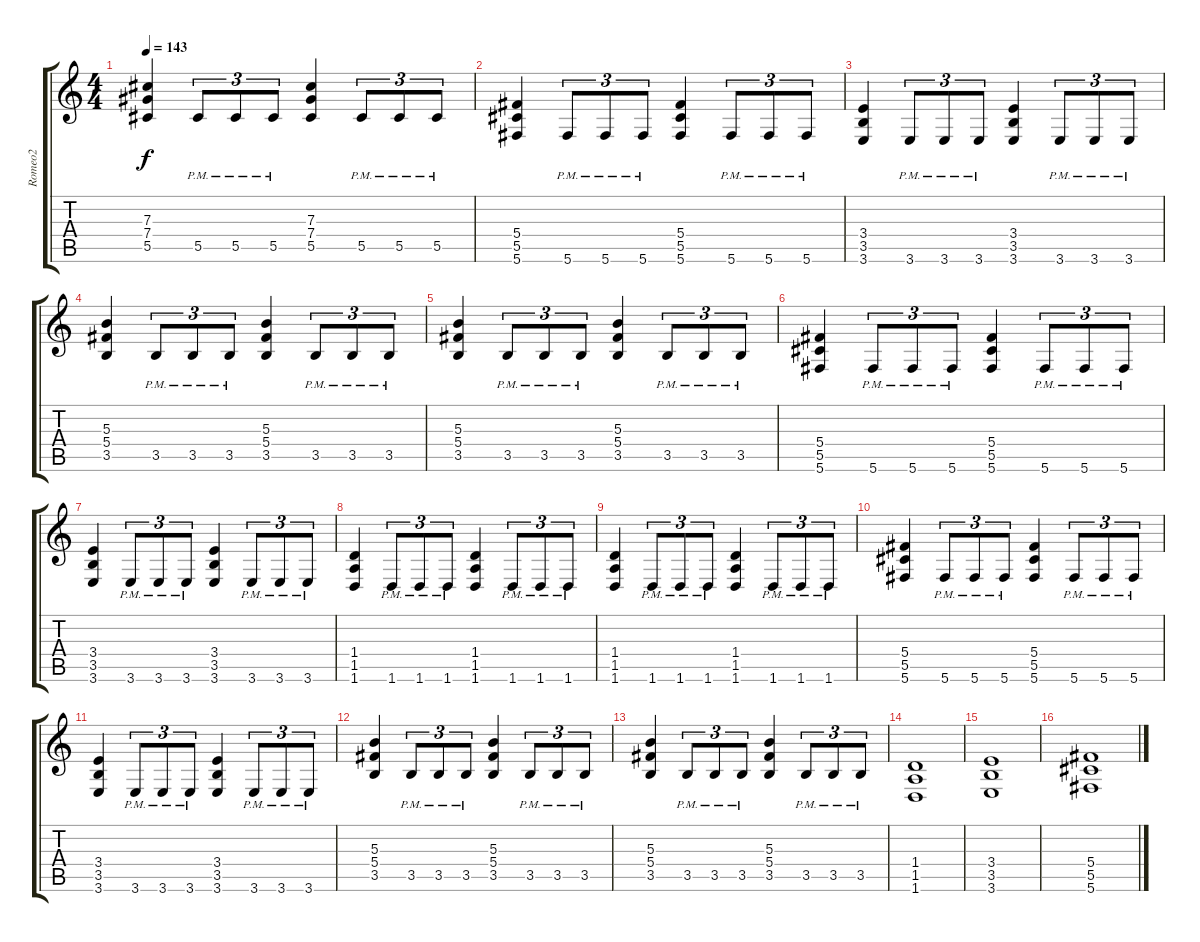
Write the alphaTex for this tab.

\track ("Romeo2" "Romeo2") {instrument overdrivenguitar}
\staff {score tabs}
\tuning (Eb4 Bb3 Gb3 Db3 Ab2 Db2) {hide}
\ts (4 4)
\tempo 143
\clef g2
\ks c
(7.3 7.4 5.5).4{dy f} 5.5{pm}.8{tu (3 2)} 5.5{pm}.8{tu (3 2)} 5.5{pm}.8{tu (3 2)} (7.3 7.4 5.5).4 5.5{pm}.8{tu (3 2)} 5.5{pm}.8{tu (3 2)} 5.5{pm}.8{tu (3 2)} |
(5.4 5.5 5.6).4 5.6{pm}.8{tu (3 2)} 5.6{pm}.8{tu (3 2)} 5.6{pm}.8{tu (3 2)} (5.4 5.5 5.6).4 5.6{pm}.8{tu (3 2)} 5.6{pm}.8{tu (3 2)} 5.6{pm}.8{tu (3 2)} |
(3.4 3.5 3.6).4 3.6{pm}.8{tu (3 2)} 3.6{pm}.8{tu (3 2)} 3.6{pm}.8{tu (3 2)} (3.4 3.5 3.6).4 3.6{pm}.8{tu (3 2)} 3.6{pm}.8{tu (3 2)} 3.6{pm}.8{tu (3 2)} |
(5.3 5.4 3.5).4 3.5{pm}.8{tu (3 2)} 3.5{pm}.8{tu (3 2)} 3.5{pm}.8{tu (3 2)} (5.3 5.4 3.5).4 3.5{pm}.8{tu (3 2)} 3.5{pm}.8{tu (3 2)} 3.5{pm}.8{tu (3 2)} |
(5.3 5.4 3.5).4 3.5{pm}.8{tu (3 2)} 3.5{pm}.8{tu (3 2)} 3.5{pm}.8{tu (3 2)} (5.3 5.4 3.5).4 3.5{pm}.8{tu (3 2)} 3.5{pm}.8{tu (3 2)} 3.5{pm}.8{tu (3 2)} |
(5.4 5.5 5.6).4 5.6{pm}.8{tu (3 2)} 5.6{pm}.8{tu (3 2)} 5.6{pm}.8{tu (3 2)} (5.4 5.5 5.6).4 5.6{pm}.8{tu (3 2)} 5.6{pm}.8{tu (3 2)} 5.6{pm}.8{tu (3 2)} |
(3.4 3.5 3.6).4 3.6{pm}.8{tu (3 2)} 3.6{pm}.8{tu (3 2)} 3.6{pm}.8{tu (3 2)} (3.4 3.5 3.6).4 3.6{pm}.8{tu (3 2)} 3.6{pm}.8{tu (3 2)} 3.6{pm}.8{tu (3 2)} |
(1.4 1.5 1.6).4 1.6{pm}.8{tu (3 2)} 1.6{pm}.8{tu (3 2)} 1.6{pm}.8{tu (3 2)} (1.4 1.5 1.6).4 1.6{pm}.8{tu (3 2)} 1.6{pm}.8{tu (3 2)} 1.6{pm}.8{tu (3 2)} |
(1.4 1.5 1.6).4 1.6{pm}.8{tu (3 2)} 1.6{pm}.8{tu (3 2)} 1.6{pm}.8{tu (3 2)} (1.4 1.5 1.6).4 1.6{pm}.8{tu (3 2)} 1.6{pm}.8{tu (3 2)} 1.6{pm}.8{tu (3 2)} |
(5.4 5.5 5.6).4 5.6{pm}.8{tu (3 2)} 5.6{pm}.8{tu (3 2)} 5.6{pm}.8{tu (3 2)} (5.4 5.5 5.6).4 5.6{pm}.8{tu (3 2)} 5.6{pm}.8{tu (3 2)} 5.6{pm}.8{tu (3 2)} |
(3.4 3.5 3.6).4 3.6{pm}.8{tu (3 2)} 3.6{pm}.8{tu (3 2)} 3.6{pm}.8{tu (3 2)} (3.4 3.5 3.6).4 3.6{pm}.8{tu (3 2)} 3.6{pm}.8{tu (3 2)} 3.6{pm}.8{tu (3 2)} |
(5.3 5.4 3.5).4 3.5{pm}.8{tu (3 2)} 3.5{pm}.8{tu (3 2)} 3.5{pm}.8{tu (3 2)} (5.3 5.4 3.5).4 3.5{pm}.8{tu (3 2)} 3.5{pm}.8{tu (3 2)} 3.5{pm}.8{tu (3 2)} |
(5.3 5.4 3.5).4 3.5{pm}.8{tu (3 2)} 3.5{pm}.8{tu (3 2)} 3.5{pm}.8{tu (3 2)} (5.3 5.4 3.5).4 3.5{pm}.8{tu (3 2)} 3.5{pm}.8{tu (3 2)} 3.5{pm}.8{tu (3 2)} |
(1.4 1.5 1.6).1 |
(3.4 3.5 3.6).1 |
(5.4 5.5 5.6).1
